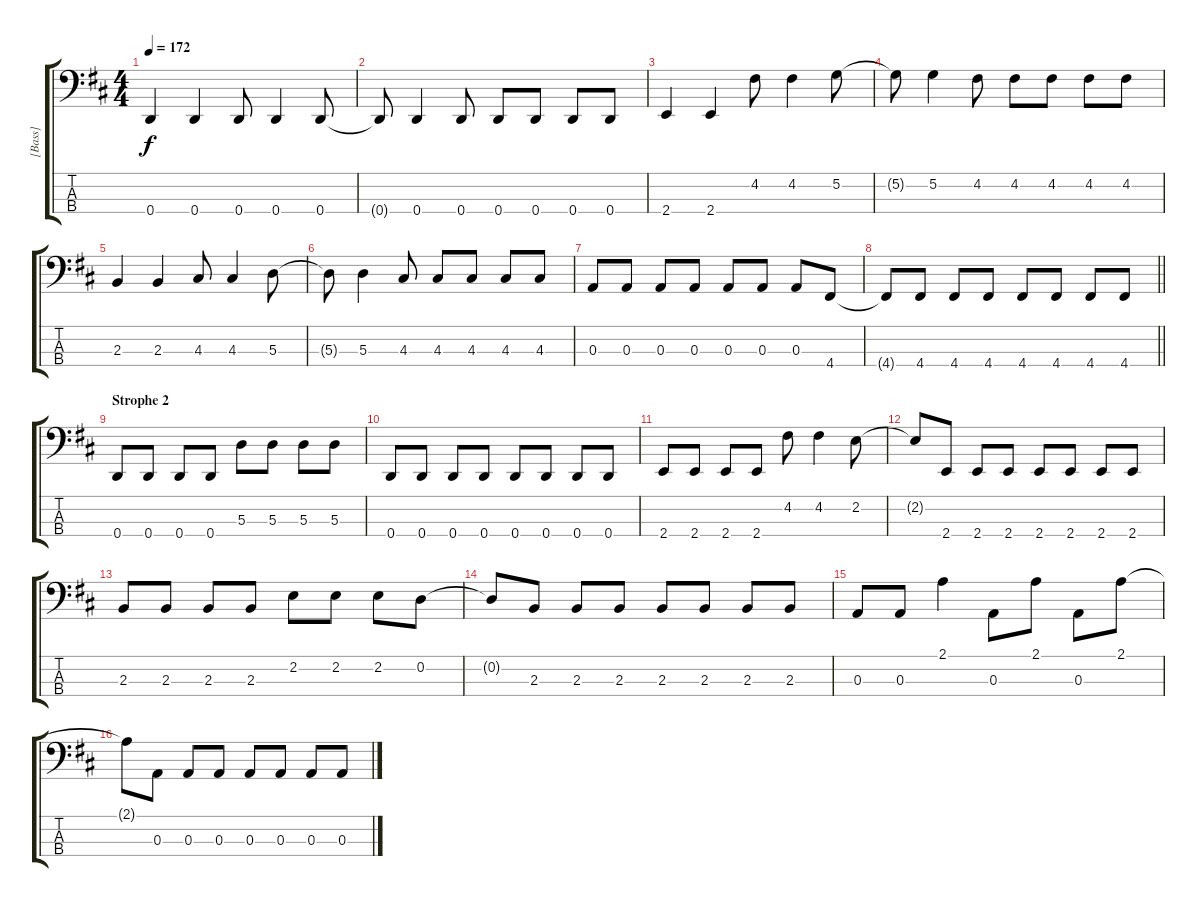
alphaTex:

\track ("[Bass]" "[Bass]") {instrument electricbassfinger}
\staff {score tabs}
\tuning (G2 D2 A1 D1) {hide}
\ts (4 4)
\tempo 172
\clef f4
\ks d
0.4.4{dy f} 0.4.4 0.4.8 0.4.4 0.4.8 |
0.4{t}.8 0.4.4 0.4.8 0.4.8 0.4.8 0.4.8 0.4.8 |
2.4.4 2.4.4 4.2.8 4.2.4 5.2.8 |
5.2{t}.8 5.2.4 4.2.8 4.2.8 4.2.8 4.2.8 4.2.8 |
2.3.4 2.3.4 4.3.8 4.3.4 5.3.8 |
5.3{t}.8 5.3.4 4.3.8 4.3.8 4.3.8 4.3.8 4.3.8 |
0.3.8 0.3.8 0.3.8 0.3.8 0.3.8 0.3.8 0.3.8 4.4.8 |
\barLineRight lightlight
4.4{t}.8 4.4.8 4.4.8 4.4.8 4.4.8 4.4.8 4.4.8 4.4.8 |
\section ("" "Strophe 2")
0.4.8 0.4.8 0.4.8 0.4.8 5.3.8 5.3.8 5.3.8 5.3.8 |
0.4.8 0.4.8 0.4.8 0.4.8 0.4.8 0.4.8 0.4.8 0.4.8 |
2.4.8 2.4.8 2.4.8 2.4.8 4.2.8 4.2.4 2.2.8 |
2.2{t}.8 2.4.8 2.4.8 2.4.8 2.4.8 2.4.8 2.4.8 2.4.8 |
2.3.8 2.3.8 2.3.8 2.3.8 2.2.8 2.2.8 2.2.8 0.2.8 |
0.2{t}.8 2.3.8 2.3.8 2.3.8 2.3.8 2.3.8 2.3.8 2.3.8 |
0.3.8 0.3.8 2.1.4 0.3.8 2.1.8 0.3.8 2.1.8 |
2.1{t}.8 0.3.8 0.3.8 0.3.8 0.3.8 0.3.8 0.3.8 0.3.8
